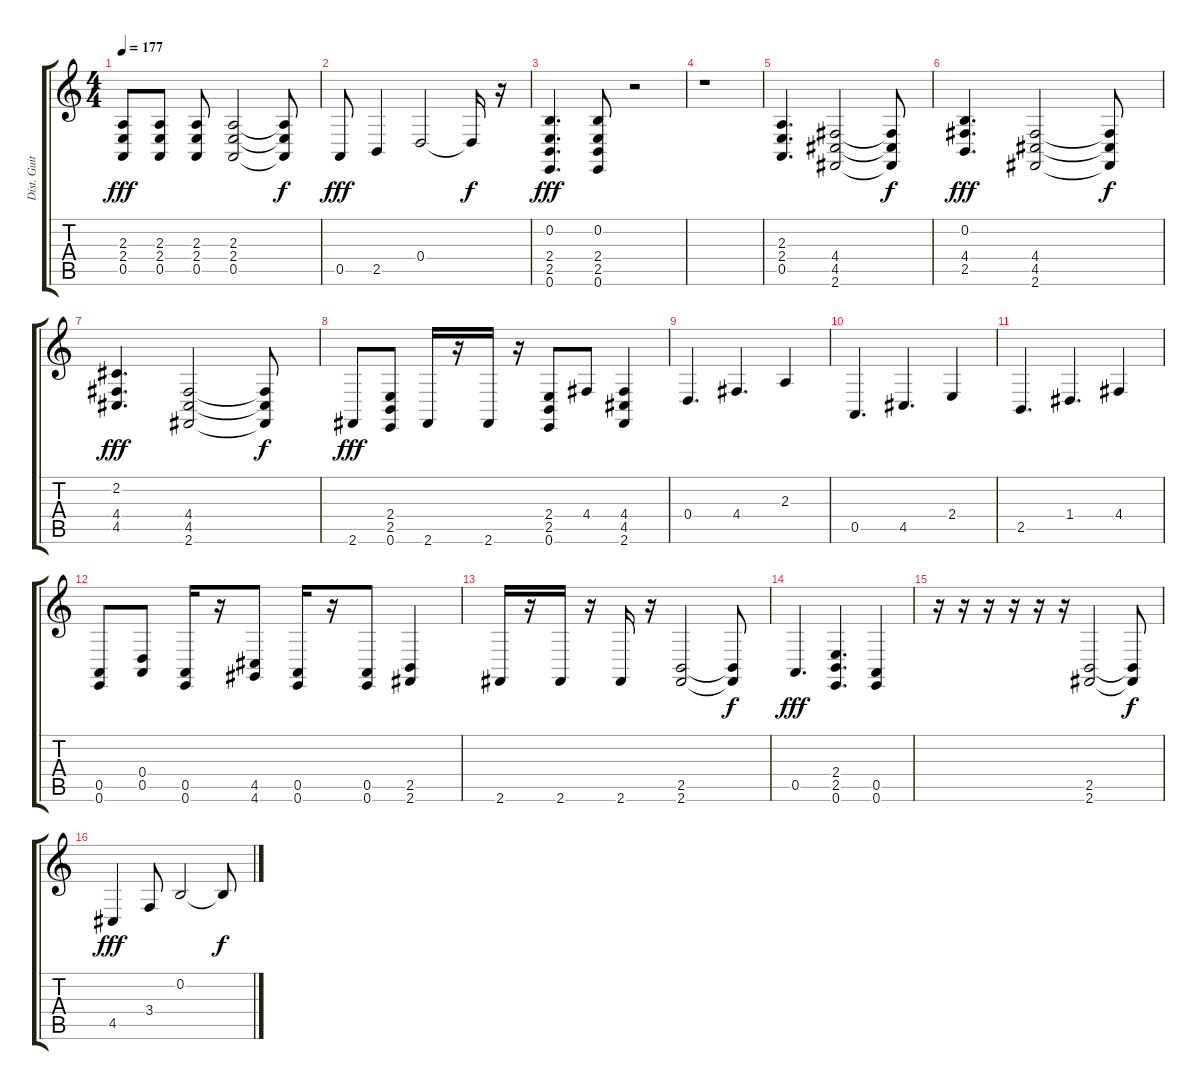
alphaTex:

\track ("Dist. Guitar 4" "Dist. Guit") {instrument lead8bassandlead}
\staff {score tabs}
\tuning (E4 B3 G3 D3 A2 E2) {hide}
\ts (4 4)
\tempo 177
\clef g2
\ks c
(2.3 2.4 0.5).8{dy fff} (2.3 2.4 0.5).8 (2.3 2.4 0.5).8 (2.3 2.4 0.5).2 (2.3{t} 2.4{t} 0.5{t}).8{dy f} |
0.5.8{dy fff} 2.5.4 0.4.2 0.4{t}.16{dy f} r.16 |
(0.2 2.4 2.5 0.6).4{d dy fff} (0.2 2.4 2.5 0.6).8 r.2 |
r.1 |
(2.3 2.4 0.5).4{d} (4.4 4.5 2.6).2 (4.4{t} 4.5{t} 2.6{t}).8{dy f} |
(0.2 4.4 2.5).4{d dy fff} (4.4 4.5 2.6).2 (4.4{t} 4.5{t} 2.6{t}).8{dy f} |
(2.2 4.4 4.5).4{d dy fff} (4.4 4.5 2.6).2 (4.4{t} 4.5{t} 2.6{t}).8{dy f} |
2.6.8{dy fff} (2.4 2.5 0.6).8 2.6.16 r.16 2.6.16 r.16 (2.4 2.5 0.6).8 4.4.8 (4.4 4.5 2.6).4 |
0.4.4{d} 4.4.4{d} 2.3.4 |
0.5.4{d} 4.5.4{d} 2.4.4 |
2.5.4{d} 1.4.4{d} 4.4.4 |
(0.5 0.6).8 (0.4 0.5).8 (0.5 0.6).16 r.16 (4.5 4.6).8 (0.5 0.6).16 r.16 (0.5 0.6).8 (2.5 2.6).4 |
2.6.16 r.16 2.6.16 r.16 2.6.16 r.16 (2.5 2.6).2 (2.5{t} 2.6{t}).8{dy f} |
0.5.4{d dy fff} (2.4 2.5 0.6).4{d} (0.5 0.6).4 |
r.16 r.16 r.16 r.16 r.16 r.16 (2.5 2.6).2 (2.5{t} 2.6{t}).8{dy f} |
4.5.4{dy fff} 3.4.8 0.2.2 0.2{t}.8{dy f}
